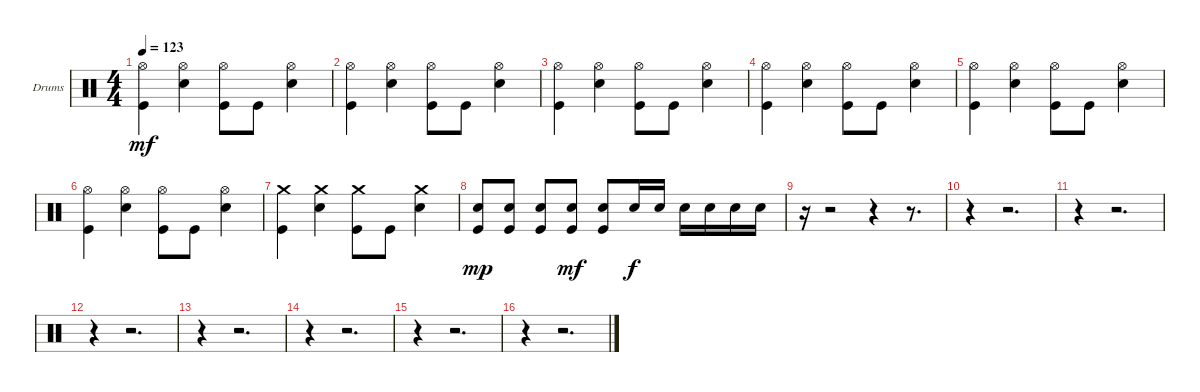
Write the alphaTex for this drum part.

\bracketExtendMode groupsimilarinstruments
\firstSystemTrackNameOrientation horizontal
\otherSystemsTrackNameOrientation horizontal
\track ("Drumkit" "Drums") {instrument percussion}
\staff {score}
\articulation defaults
\ts (4 4)
\tempo 123
\clef neutral
\ks c
("Hi-Hat (open)" "Kick (hit)").4{dy mf} ("Hi-Hat (open)" "Snare (hit) 2").4 ("Hi-Hat (open)" "Kick (hit)").8 "Kick (hit)".8 ("Hi-Hat (open)" "Snare (hit) 2").4 |
("Hi-Hat (open)" "Kick (hit)").4 ("Hi-Hat (open)" "Snare (hit) 2").4 ("Hi-Hat (open)" "Kick (hit)").8 "Kick (hit)".8 ("Hi-Hat (open)" "Snare (hit) 2").4 |
("Hi-Hat (open)" "Kick (hit)").4 ("Hi-Hat (open)" "Snare (hit) 2").4 ("Hi-Hat (open)" "Kick (hit)").8 "Kick (hit)".8 ("Hi-Hat (open)" "Snare (hit) 2").4 |
("Hi-Hat (open)" "Kick (hit)").4 ("Hi-Hat (open)" "Snare (hit) 2").4 ("Hi-Hat (open)" "Kick (hit)").8 "Kick (hit)".8 ("Hi-Hat (open)" "Snare (hit) 2").4 |
("Hi-Hat (open)" "Kick (hit)").4 ("Hi-Hat (open)" "Snare (hit) 2").4 ("Hi-Hat (open)" "Kick (hit)").8 "Kick (hit)".8 ("Hi-Hat (open)" "Snare (hit) 2").4 |
("Hi-Hat (open)" "Kick (hit)").4 ("Hi-Hat (open)" "Snare (hit) 2").4 ("Hi-Hat (open)" "Kick (hit)").8 "Kick (hit)".8 ("Hi-Hat (open)" "Snare (hit) 2").4 |
("Crash medium (hit)" "Kick (hit)").4 ("Crash medium (hit)" "Snare (hit) 2").4 ("Crash medium (hit)" "Kick (hit)").8 "Kick (hit)".8 ("Crash medium (hit)" "Snare (hit) 2").4 |
("Snare (hit) 2" "Kick (hit)").8{dy mp} ("Snare (hit) 2" "Kick (hit)").8 ("Snare (hit) 2" "Kick (hit)").8 ("Snare (hit) 2" "Kick (hit)").8{dy mf} ("Snare (hit) 2" "Kick (hit)").8 "Snare (hit) 2".16{dy f} "Snare (hit) 2".16 "Snare (hit) 2".16 "Snare (hit) 2".16 "Snare (hit) 2".16 "Snare (hit) 2".16 |
r.16 r.2 r.4 r.8{d} |
r.4 r.2{d} |
r.4 r.2{d} |
r.4 r.2{d} |
r.4 r.2{d} |
r.4 r.2{d} |
r.4 r.2{d} |
r.4 r.2{d}
